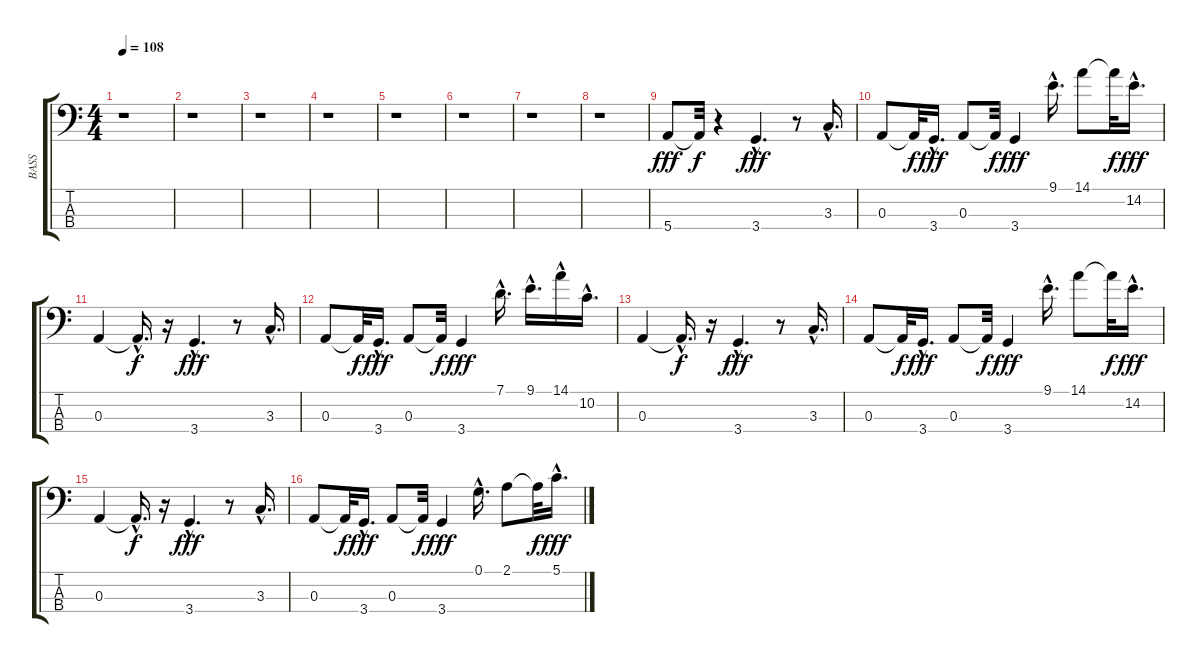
\track ("BASS" "BASS") {instrument electricbassfinger}
\staff {score tabs}
\tuning (G2 D2 A1 E1) {hide}
\ts (4 4)
\tempo 108
\clef f4
\ks c
r.1{dy fff instrument electricbassfinger} |
r.1 |
r.1 |
r.1 |
r.1 |
r.1 |
r.1 |
r.1 |
5.4.8 5.4{t}.32{dy f} r.4 3.4{hac}.4{d dy fff} r.8 3.3{hac}.16{d} |
0.3.8 0.3{t}.32{dy f} 3.4{hac}.16{d dy fff} 0.3.8 0.3{t}.32{dy f} 3.4.4{dy fff} 9.1{hac}.16{d} 14.1.8 14.1{t}.32{dy f} 14.2{hac}.16{d dy fff} |
0.3.4 0.3{hac t}.16{d dy f} r.16 3.4{hac}.4{d dy fff} r.8 3.3{hac}.16{d} |
0.3.8 0.3{t}.32{dy f} 3.4{hac}.16{d dy fff} 0.3.8 0.3{t}.32{dy f} 3.4.4{dy fff} 7.1{hac}.16{d} 9.1{hac}.16{d} 14.1{hac}.16 10.2{hac}.16{d} |
0.3.4 0.3{hac t}.16{d dy f} r.16 3.4{hac}.4{d dy fff} r.8 3.3{hac}.16{d} |
0.3.8 0.3{t}.32{dy f} 3.4{hac}.16{d dy fff} 0.3.8 0.3{t}.32{dy f} 3.4.4{dy fff} 9.1{hac}.16{d} 14.1.8 14.1{t}.32{dy f} 14.2{hac}.16{d dy fff} |
0.3.4 0.3{hac t}.16{d dy f} r.16 3.4{hac}.4{d dy fff} r.8 3.3{hac}.16{d} |
0.3.8 0.3{t}.32{dy f} 3.4{hac}.16{d dy fff} 0.3.8 0.3{t}.32{dy f} 3.4.4{dy fff} 0.1{hac}.16{d} 2.1.8 2.1{t}.32{dy f} 5.1{hac}.16{d dy fff}
